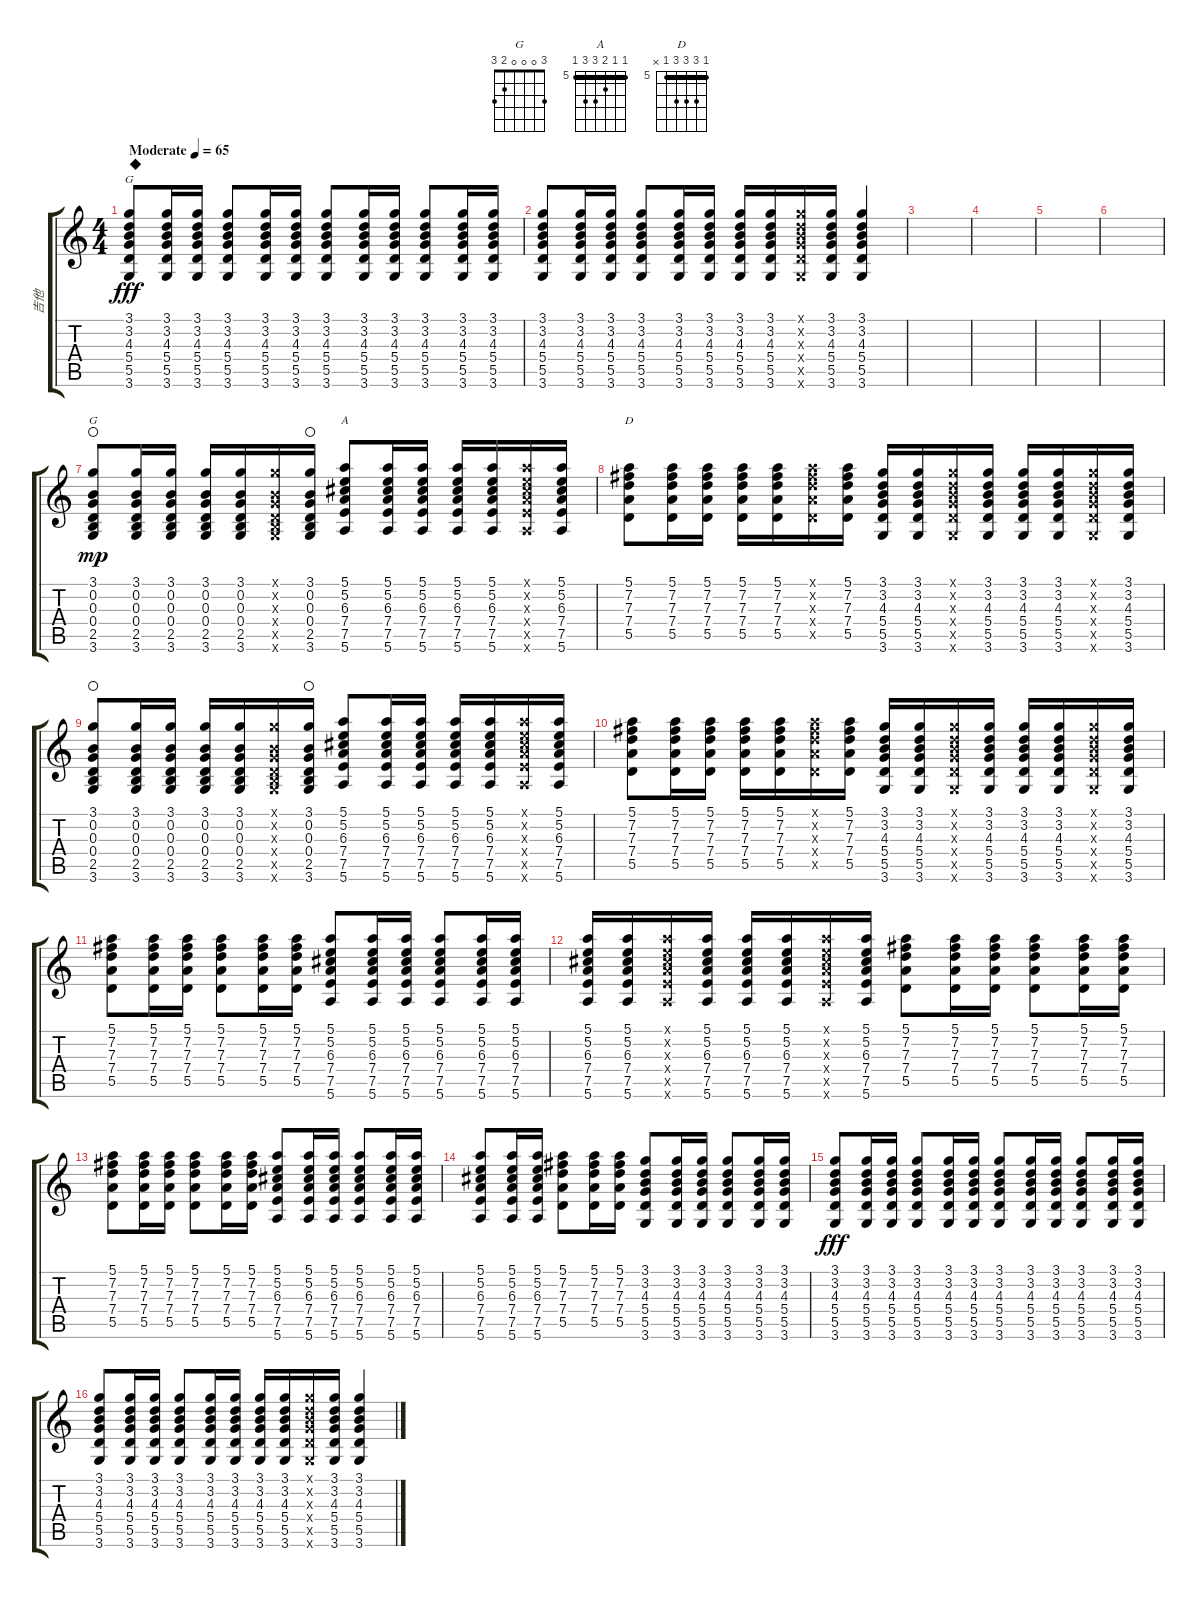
\track ("吉他" "吉他") {instrument acousticguitarsteel}
\staff {score tabs}
\tuning (E4 B3 G3 D3 A2 E2) {hide}
\chord ("G" 3 3 4 5 5 3) {barre 3}
\chord ("G" 3 0 0 0 2 3)
\chord ("A" 5 5 6 7 7 5) {firstfret 5 barre 5}
\chord ("D" 5 7 7 7 5 x) {firstfret 5 barre 5}
\ts (4 4)
\tempo (65 "Moderate")
\clef g2
\ks c
(3.1 3.2 4.3 5.4 5.5 3.6).8{ch "G" txt "◆" dy fff volume 8 instrument acousticguitarsteel} (3.1 3.2 4.3 5.4 5.5 3.6).16 (3.1 3.2 4.3 5.4 5.5 3.6).16 (3.1 3.2 4.3 5.4 5.5 3.6).8 (3.1 3.2 4.3 5.4 5.5 3.6).16 (3.1 3.2 4.3 5.4 5.5 3.6).16 (3.1 3.2 4.3 5.4 5.5 3.6).8 (3.1 3.2 4.3 5.4 5.5 3.6).16 (3.1 3.2 4.3 5.4 5.5 3.6).16 (3.1 3.2 4.3 5.4 5.5 3.6).8 (3.1 3.2 4.3 5.4 5.5 3.6).16 (3.1 3.2 4.3 5.4 5.5 3.6).16 |
(3.1 3.2 4.3 5.4 5.5 3.6).8 (3.1 3.2 4.3 5.4 5.5 3.6).16 (3.1 3.2 4.3 5.4 5.5 3.6).16 (3.1 3.2 4.3 5.4 5.5 3.6).8 (3.1 3.2 4.3 5.4 5.5 3.6).16 (3.1 3.2 4.3 5.4 5.5 3.6).16 (3.1 3.2 4.3 5.4 5.5 3.6).16 (3.1 3.2 4.3 5.4 5.5 3.6).16 (3.1{x} 3.2{x} 4.3{x} 5.4{x} 5.5{x} 3.6{x}).16 (3.1 3.2 4.3 5.4 5.5 3.6).16 (3.1 3.2 4.3 5.4 5.5 3.6).4 |
|
|
|
|
(3.1 0.2 0.3 0.4 2.5 3.6).8{ch "G" dy mp waho} (3.1 0.2 0.3 0.4 2.5 3.6).16 (3.1 0.2 0.3 0.4 2.5 3.6).16 (3.1 0.2 0.3 0.4 2.5 3.6).16 (3.1 0.2 0.3 0.4 2.5 3.6).16 (3.1{x} 0.2{x} 0.3{x} 0.4{x} 2.5{x} 3.6{x}).16 (3.1 0.2 0.3 0.4 2.5 3.6).16{waho} (5.1 5.2 6.3 7.4 7.5 5.6).8{ch "A"} (5.1 5.2 6.3 7.4 7.5 5.6).16 (5.1 5.2 6.3 7.4 7.5 5.6).16 (5.1 5.2 6.3 7.4 7.5 5.6).16 (5.1 5.2 6.3 7.4 7.5 5.6).16 (5.1{x} 5.2{x} 6.3{x} 7.4{x} 7.5{x} 5.6{x}).16 (5.1 5.2 6.3 7.4 7.5 5.6).16 |
(5.1 7.2 7.3 7.4 5.5).8{ch "D"} (5.1 7.2 7.3 7.4 5.5).16 (5.1 7.2 7.3 7.4 5.5).16 (5.1 7.2 7.3 7.4 5.5).16 (5.1 7.2 7.3 7.4 5.5).16 (5.1{x} 7.2{x} 7.3{x} 7.4{x} 5.5{x}).16 (5.1 7.2 7.3 7.4 5.5).16 (3.1 3.2 4.3 5.4 5.5 3.6).16 (3.1 3.2 4.3 5.4 5.5 3.6).16 (3.1{x} 3.2{x} 4.3{x} 5.4{x} 5.5{x} 3.6{x}).16 (3.1 3.2 4.3 5.4 5.5 3.6).16 (3.1 3.2 4.3 5.4 5.5 3.6).16 (3.1 3.2 4.3 5.4 5.5 3.6).16 (3.1{x} 3.2{x} 4.3{x} 5.4{x} 5.5{x} 3.6{x}).16 (3.1 3.2 4.3 5.4 5.5 3.6).16 |
(3.1 0.2 0.3 0.4 2.5 3.6).8{waho} (3.1 0.2 0.3 0.4 2.5 3.6).16 (3.1 0.2 0.3 0.4 2.5 3.6).16 (3.1 0.2 0.3 0.4 2.5 3.6).16 (3.1 0.2 0.3 0.4 2.5 3.6).16 (3.1{x} 0.2{x} 0.3{x} 0.4{x} 2.5{x} 3.6{x}).16 (3.1 0.2 0.3 0.4 2.5 3.6).16{waho} (5.1 5.2 6.3 7.4 7.5 5.6).8 (5.1 5.2 6.3 7.4 7.5 5.6).16 (5.1 5.2 6.3 7.4 7.5 5.6).16 (5.1 5.2 6.3 7.4 7.5 5.6).16 (5.1 5.2 6.3 7.4 7.5 5.6).16 (5.1{x} 5.2{x} 6.3{x} 7.4{x} 7.5{x} 5.6{x}).16 (5.1 5.2 6.3 7.4 7.5 5.6).16 |
(5.1 7.2 7.3 7.4 5.5).8 (5.1 7.2 7.3 7.4 5.5).16 (5.1 7.2 7.3 7.4 5.5).16 (5.1 7.2 7.3 7.4 5.5).16 (5.1 7.2 7.3 7.4 5.5).16 (5.1{x} 7.2{x} 7.3{x} 7.4{x} 5.5{x}).16 (5.1 7.2 7.3 7.4 5.5).16 (3.1 3.2 4.3 5.4 5.5 3.6).16 (3.1 3.2 4.3 5.4 5.5 3.6).16 (3.1{x} 3.2{x} 4.3{x} 5.4{x} 5.5{x} 3.6{x}).16 (3.1 3.2 4.3 5.4 5.5 3.6).16 (3.1 3.2 4.3 5.4 5.5 3.6).16 (3.1 3.2 4.3 5.4 5.5 3.6).16 (3.1{x} 3.2{x} 4.3{x} 5.4{x} 5.5{x} 3.6{x}).16 (3.1 3.2 4.3 5.4 5.5 3.6).16 |
(5.1 7.2 7.3 7.4 5.5).8 (5.1 7.2 7.3 7.4 5.5).16 (5.1 7.2 7.3 7.4 5.5).16 (5.1 7.2 7.3 7.4 5.5).8 (5.1 7.2 7.3 7.4 5.5).16 (5.1 7.2 7.3 7.4 5.5).16 (5.1 5.2 6.3 7.4 7.5 5.6).8 (5.1 5.2 6.3 7.4 7.5 5.6).16 (5.1 5.2 6.3 7.4 7.5 5.6).16 (5.1 5.2 6.3 7.4 7.5 5.6).8 (5.1 5.2 6.3 7.4 7.5 5.6).16 (5.1 5.2 6.3 7.4 7.5 5.6).16 |
(5.1 5.2 6.3 7.4 7.5 5.6).16 (5.1 5.2 6.3 7.4 7.5 5.6).16 (5.1{x} 5.2{x} 6.3{x} 7.4{x} 7.5{x} 5.6{x}).16 (5.1 5.2 6.3 7.4 7.5 5.6).16 (5.1 5.2 6.3 7.4 7.5 5.6).16 (5.1 5.2 6.3 7.4 7.5 5.6).16 (5.1{x} 5.2{x} 6.3{x} 7.4{x} 7.5{x} 5.6{x}).16 (5.1 5.2 6.3 7.4 7.5 5.6).16 (5.1 7.2 7.3 7.4 5.5).8 (5.1 7.2 7.3 7.4 5.5).16 (5.1 7.2 7.3 7.4 5.5).16 (5.1 7.2 7.3 7.4 5.5).8 (5.1 7.2 7.3 7.4 5.5).16 (5.1 7.2 7.3 7.4 5.5).16 |
(5.1 7.2 7.3 7.4 5.5).8 (5.1 7.2 7.3 7.4 5.5).16 (5.1 7.2 7.3 7.4 5.5).16 (5.1 7.2 7.3 7.4 5.5).8 (5.1 7.2 7.3 7.4 5.5).16 (5.1 7.2 7.3 7.4 5.5).16 (5.1 5.2 6.3 7.4 7.5 5.6).8 (5.1 5.2 6.3 7.4 7.5 5.6).16 (5.1 5.2 6.3 7.4 7.5 5.6).16 (5.1 5.2 6.3 7.4 7.5 5.6).8 (5.1 5.2 6.3 7.4 7.5 5.6).16 (5.1 5.2 6.3 7.4 7.5 5.6).16 |
(5.1 5.2 6.3 7.4 7.5 5.6).8 (5.1 5.2 6.3 7.4 7.5 5.6).16 (5.1 5.2 6.3 7.4 7.5 5.6).16 (5.1 7.2 7.3 7.4 5.5).8 (5.1 7.2 7.3 7.4 5.5).16 (5.1 7.2 7.3 7.4 5.5).16 (3.1 3.2 4.3 5.4 5.5 3.6).8 (3.1 3.2 4.3 5.4 5.5 3.6).16 (3.1 3.2 4.3 5.4 5.5 3.6).16 (3.1 3.2 4.3 5.4 5.5 3.6).8 (3.1 3.2 4.3 5.4 5.5 3.6).16 (3.1 3.2 4.3 5.4 5.5 3.6).16 |
(3.1 3.2 4.3 5.4 5.5 3.6).8{dy fff volume 8} (3.1 3.2 4.3 5.4 5.5 3.6).16 (3.1 3.2 4.3 5.4 5.5 3.6).16 (3.1 3.2 4.3 5.4 5.5 3.6).8 (3.1 3.2 4.3 5.4 5.5 3.6).16 (3.1 3.2 4.3 5.4 5.5 3.6).16 (3.1 3.2 4.3 5.4 5.5 3.6).8 (3.1 3.2 4.3 5.4 5.5 3.6).16 (3.1 3.2 4.3 5.4 5.5 3.6).16 (3.1 3.2 4.3 5.4 5.5 3.6).8 (3.1 3.2 4.3 5.4 5.5 3.6).16 (3.1 3.2 4.3 5.4 5.5 3.6).16 |
(3.1 3.2 4.3 5.4 5.5 3.6).8 (3.1 3.2 4.3 5.4 5.5 3.6).16 (3.1 3.2 4.3 5.4 5.5 3.6).16 (3.1 3.2 4.3 5.4 5.5 3.6).8 (3.1 3.2 4.3 5.4 5.5 3.6).16 (3.1 3.2 4.3 5.4 5.5 3.6).16 (3.1 3.2 4.3 5.4 5.5 3.6).16 (3.1 3.2 4.3 5.4 5.5 3.6).16 (3.1{x} 3.2{x} 4.3{x} 5.4{x} 5.5{x} 3.6{x}).16 (3.1 3.2 4.3 5.4 5.5 3.6).16 (3.1 3.2 4.3 5.4 5.5 3.6).4
